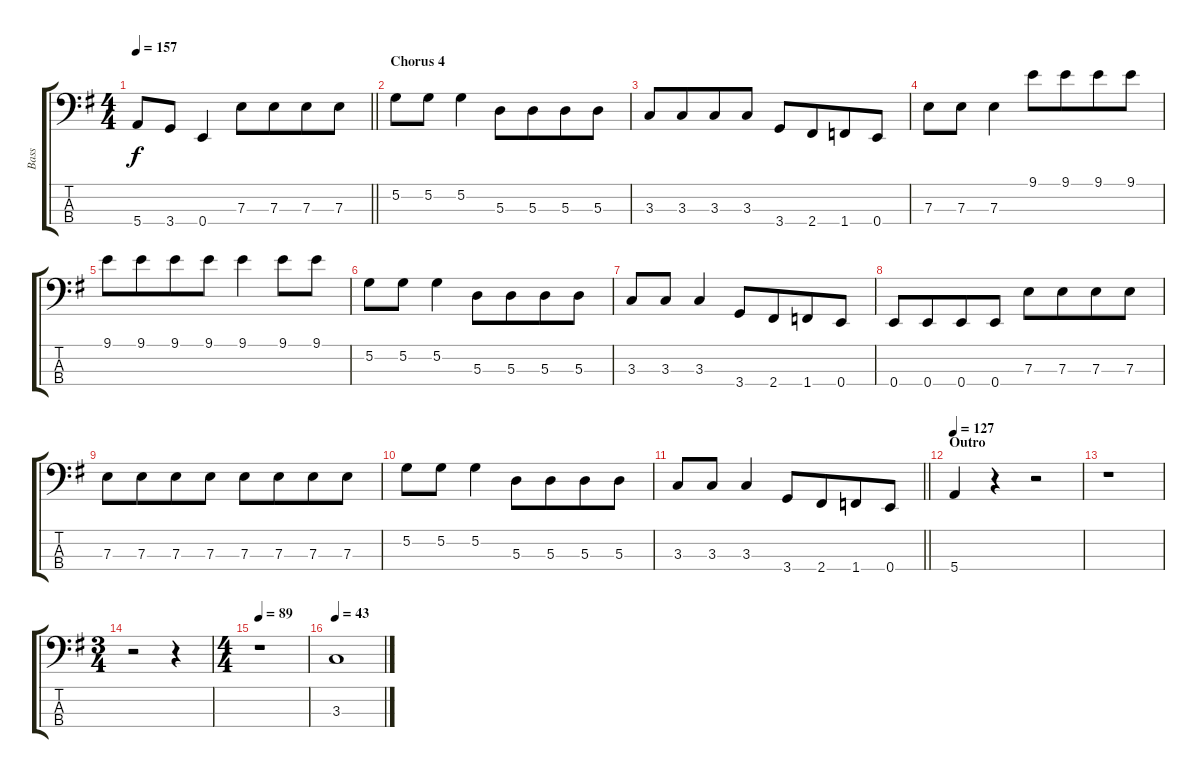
\track ("Bass" "Bass") {instrument electricbassfinger}
\staff {score tabs}
\tuning (G2 D2 A1 E1) {hide}
\ts (4 4)
\tempo 157
\clef f4
\barLineRight lightlight
\ks g
5.4.8{dy f} 3.4.8 0.4.4 7.3.8 7.3.8{beam merge} 7.3.8 7.3.8 |
\section ("" "Chorus 4")
5.2.8 5.2.8 5.2.4 5.3.8 5.3.8{beam merge} 5.3.8 5.3.8 |
3.3.8 3.3.8{beam merge} 3.3.8 3.3.8 3.4.8 2.4.8{beam merge} 1.4.8 0.4.8 |
7.3.8 7.3.8 7.3.4 9.1.8 9.1.8{beam merge} 9.1.8 9.1.8 |
9.1.8 9.1.8{beam merge} 9.1.8 9.1.8 9.1.4 9.1.8 9.1.8 |
5.2.8 5.2.8 5.2.4 5.3.8 5.3.8{beam merge} 5.3.8 5.3.8 |
3.3.8 3.3.8 3.3.4 3.4.8 2.4.8{beam merge} 1.4.8 0.4.8 |
0.4.8 0.4.8{beam merge} 0.4.8 0.4.8 7.3.8 7.3.8{beam merge} 7.3.8 7.3.8 |
7.3.8 7.3.8{beam merge} 7.3.8 7.3.8 7.3.8 7.3.8{beam merge} 7.3.8 7.3.8 |
5.2.8 5.2.8 5.2.4 5.3.8 5.3.8{beam merge} 5.3.8 5.3.8 |
\barLineRight lightlight
3.3.8 3.3.8 3.3.4 3.4.8 2.4.8{beam merge} 1.4.8 0.4.8 |
\section ("" "Outro")
\tempo 120
\tempo 127
5.4.4 r.4 r.2 |
r.1 |
\ts (3 4)
r.2 r.4 |
\ts (4 4)
\tempo 89
r.1 |
\tempo 43
3.3.1
